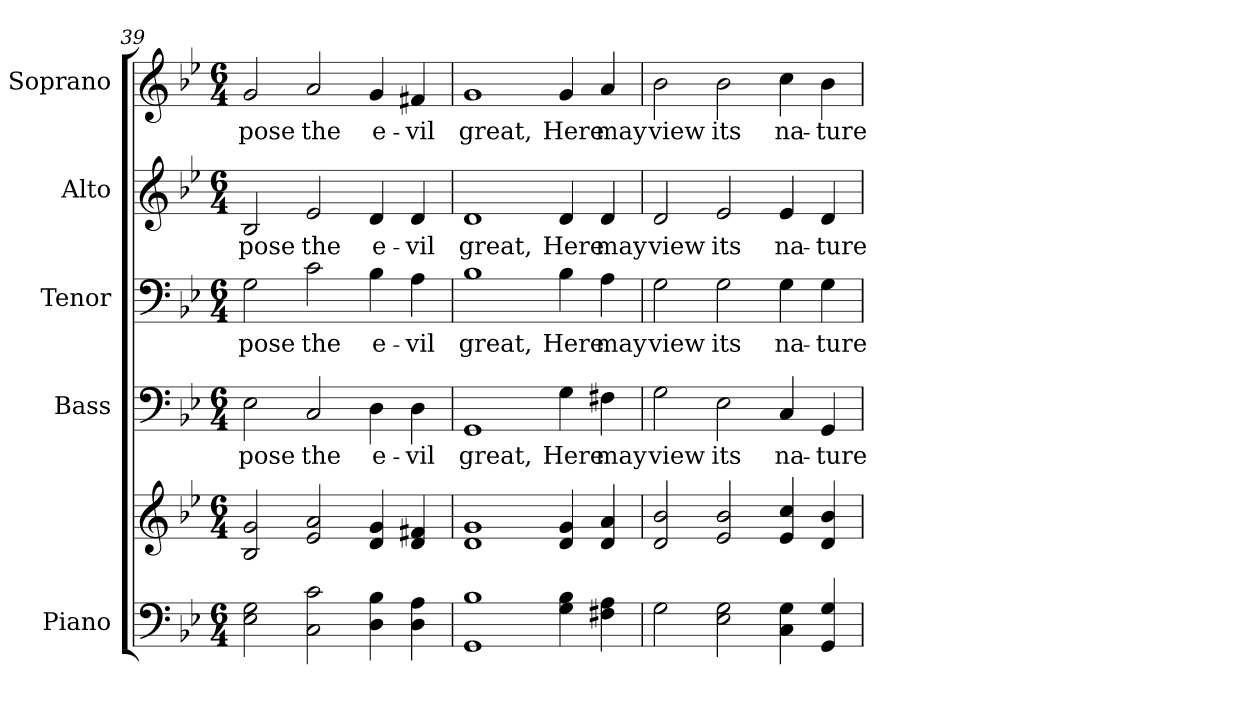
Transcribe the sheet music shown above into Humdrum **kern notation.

**kern	**kern	**kern	**text	**kern	**text	**kern	**text	**kern	**text
*part5	*part5	*part4	*part4	*part3	*part3	*part2	*part2	*part1	*part1
*staff6	*staff5	*staff4	*staff4	*staff3	*staff3	*staff2	*staff2	*staff1	*staff1
*I"Piano	*	*I"Bass	*	*I"Tenor	*	*I"Alto	*	*I"Soprano	*
*I'Pno.	*	*I'B.	*	*I'T.	*	*I'A.	*	*I'S.	*
!!LO:PB:g=z
*clefF4	*clefG2	*clefF4	*	*clefF4	*	*clefG2	*	*clefG2	*
*k[b-e-]	*k[b-e-]	*k[b-e-]	*	*k[b-e-]	*	*k[b-e-]	*	*k[b-e-]	*
*B-:	*B-:	*B-:	*	*B-:	*	*B-:	*	*B-:	*
*M6/4	*M6/4	*M6/4	*	*M6/4	*	*M6/4	*	*M6/4	*
=39	=39	=39	=39	=39	=39	=39	=39	=39	=39
!	!	!	!LO:LY:b:color=#000000	!	!	!	!	!	!
!	!	!	!	!	!LO:LY:b:color=#000000	!	!	!	!
!	!	!	!	!	!	!	!LO:LY:b:color=#000000	!	!
!	!	!	!	!	!	!	!	!	!LO:LY:b:color=#000000
2E-i\ 2Gi	2B-i/ 2gi	2E-i\	-pose	2Gi\	-pose	2B-i/	-pose	2gi/	-pose
!	!	!	!LO:LY:b:color=#000000	!	!	!	!	!	!
!	!	!	!	!	!LO:LY:b:color=#000000	!	!	!	!
!	!	!	!	!	!	!	!LO:LY:b:color=#000000	!	!
!	!	!	!	!	!	!	!	!	!LO:LY:b:color=#000000
2Ci\ 2ci	2e-i/ 2ai	2Ci/	the	2ci\	the	2e-i/	the	2ai/	the
!	!	!	!LO:LY:b:color=#000000	!	!	!	!	!	!
!	!	!	!	!	!LO:LY:b:color=#000000	!	!	!	!
!	!	!	!	!	!	!	!LO:LY:b:color=#000000	!	!
!	!	!	!	!	!	!	!	!	!LO:LY:b:color=#000000
4Di\ 4B-i	4di/ 4gi	4Di\	e-	4B-i\	e-	4di/	e-	4gi/	e-
!	!	!	!LO:LY:b:color=#000000	!	!	!	!	!	!
!	!	!	!	!	!LO:LY:b:color=#000000	!	!	!	!
!	!	!	!	!	!	!	!LO:LY:b:color=#000000	!	!
!	!	!	!	!	!	!	!	!	!LO:LY:b:color=#000000
4Di\ 4Ai	4di/ 4f#Xi	4Di\	-vil	4Ai\	-vil	4di/	-vil	4f#Xi/	-vil
=40	=40	=40	=40	=40	=40	=40	=40	=40	=40
!	!	!	!LO:LY:b:color=#000000	!	!	!	!	!	!
!	!	!	!	!	!LO:LY:b:color=#000000	!	!	!	!
!	!	!	!	!	!	!	!LO:LY:b:color=#000000	!	!
!	!	!	!	!	!	!	!	!	!LO:LY:b:color=#000000
1GGi 1B-i	1di 1gi	1GGi	great,	1B-i	great,	1di	great,	1gi	great,
!	!	!	!LO:LY:b:color=#000000	!	!	!	!	!	!
!	!	!	!	!	!LO:LY:b:color=#000000	!	!	!	!
!	!	!	!	!	!	!	!LO:LY:b:color=#000000	!	!
!	!	!	!	!	!	!	!	!	!LO:LY:b:color=#000000
4Gi\ 4B-i	4di/ 4gi	4Gi\	Here	4B-i\	Here	4di/	Here	4gi/	Here
!	!	!	!LO:LY:b:color=#000000	!	!	!	!	!	!
!	!	!	!	!	!LO:LY:b:color=#000000	!	!	!	!
!	!	!	!	!	!	!	!LO:LY:b:color=#000000	!	!
!	!	!	!	!	!	!	!	!	!LO:LY:b:color=#000000
4F#Xi\ 4Ai	4di/ 4ai	4F#Xi\	may	4Ai\	may	4di/	may	4ai/	may
!!LO:PB:g=z
=41	=41	=41	=41	=41	=41	=41	=41	=41	=41
!	!	!	!LO:LY:b:color=#000000	!	!	!	!	!	!
!	!	!	!	!	!LO:LY:b:color=#000000	!	!	!	!
!	!	!	!	!	!	!	!LO:LY:b:color=#000000	!	!
!	!	!	!	!	!	!	!	!	!LO:LY:b:color=#000000
2Gi\	2di/ 2b-i	2Gi\	view	2Gi\	view	2di/	view	2b-i\	view
!	!	!	!LO:LY:b:color=#000000	!	!	!	!	!	!
!	!	!	!	!	!LO:LY:b:color=#000000	!	!	!	!
!	!	!	!	!	!	!	!LO:LY:b:color=#000000	!	!
!	!	!	!	!	!	!	!	!	!LO:LY:b:color=#000000
2E-i\ 2Gi	2e-i/ 2b-i	2E-i\	its	2Gi\	its	2e-i/	its	2b-i\	its
!	!	!	!LO:LY:b:color=#000000	!	!	!	!	!	!
!	!	!	!	!	!LO:LY:b:color=#000000	!	!	!	!
!	!	!	!	!	!	!	!LO:LY:b:color=#000000	!	!
!	!	!	!	!	!	!	!	!	!LO:LY:b:color=#000000
4Ci\ 4Gi	4e-i/ 4cci	4Ci/	na-	4Gi\	na-	4e-i/	na-	4cci\	na-
!	!	!	!LO:LY:b:color=#000000	!	!	!	!	!	!
!	!	!	!	!	!LO:LY:b:color=#000000	!	!	!	!
!	!	!	!	!	!	!	!LO:LY:b:color=#000000	!	!
!	!	!	!	!	!	!	!	!	!LO:LY:b:color=#000000
4GGi/ 4Gi	4di/ 4b-i	4GGi/	-ture	4Gi\	-ture	4di/	-ture	4b-i\	-ture
=	=	=	=	=	=	=	=	=	=
*-	*-	*-	*-	*-	*-	*-	*-	*-	*-
